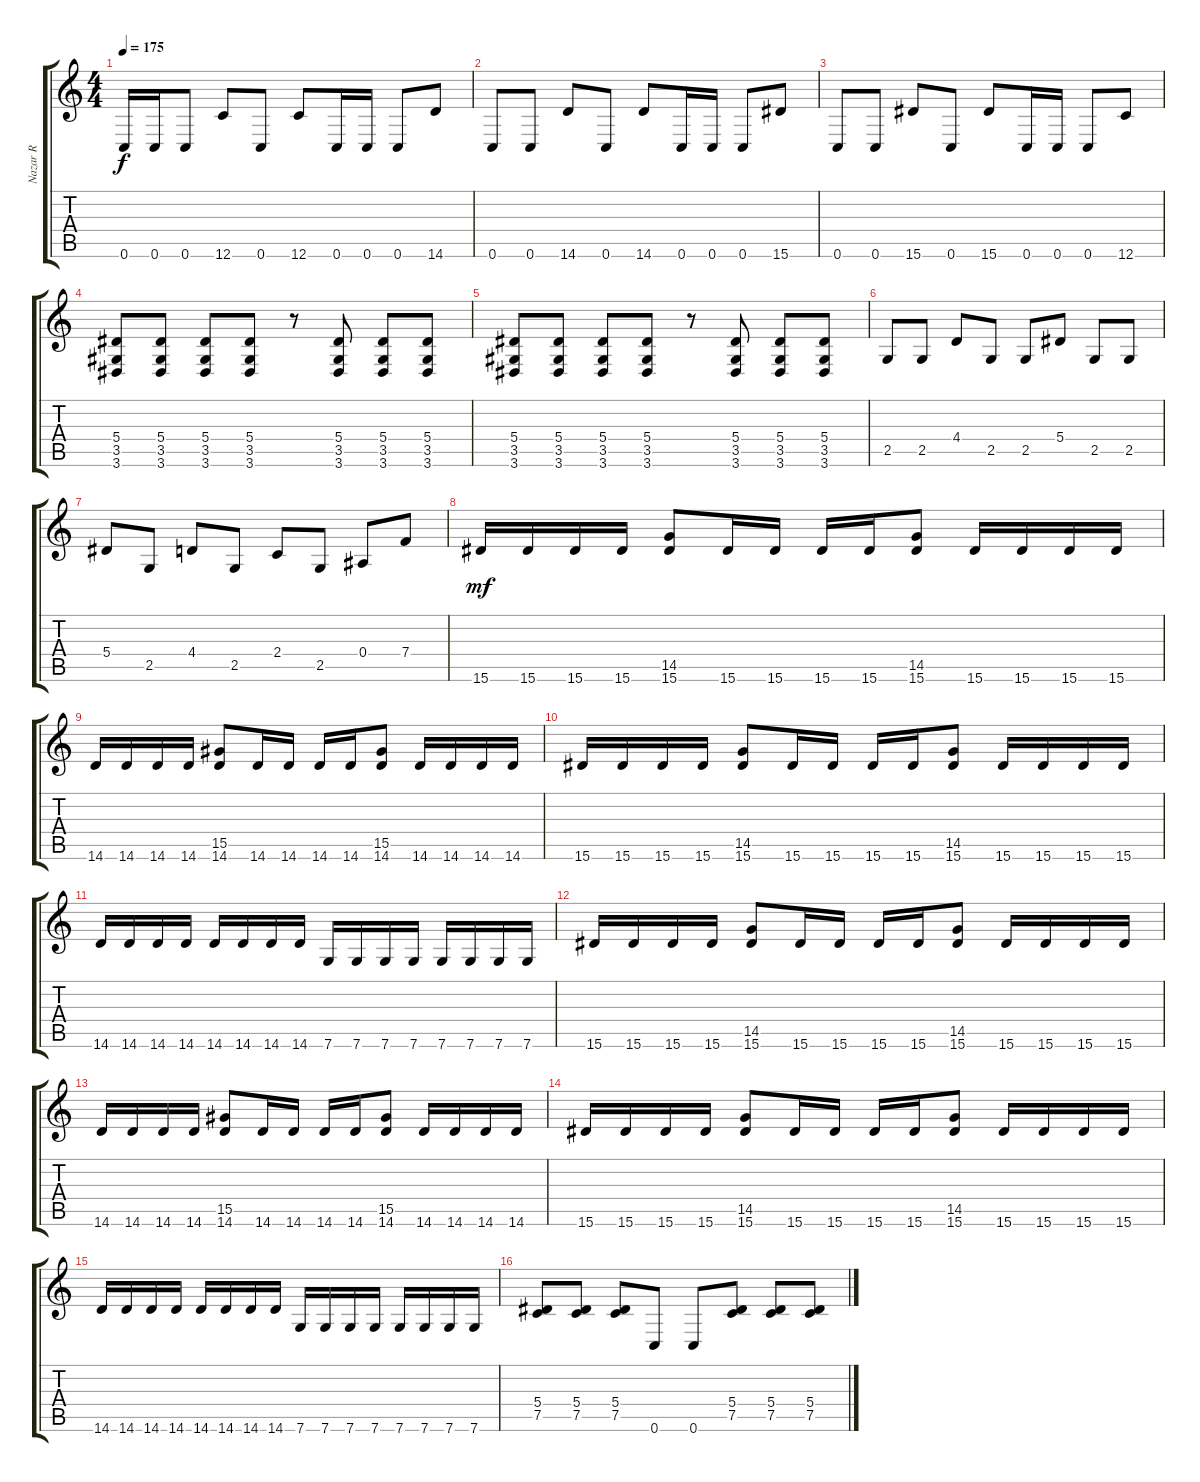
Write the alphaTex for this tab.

\track ("Nazar R" "Nazar R") {instrument distortionguitar}
\staff {score tabs}
\tuning (C4 G3 Eb3 Bb2 F2 C2) {hide}
\ts (4 4)
\tempo 175
\clef g2
\ks c
0.6.16{dy f} 0.6.16 0.6.8 12.6.8 0.6.8 12.6.8 0.6.16 0.6.16 0.6.8 14.6.8 |
0.6.8 0.6.8 14.6.8 0.6.8 14.6.8 0.6.16 0.6.16 0.6.8 15.6.8 |
0.6.8 0.6.8 15.6.8 0.6.8 15.6.8 0.6.16 0.6.16 0.6.8 12.6.8 |
(5.4 3.5 3.6).8 (5.4 3.5 3.6).8 (5.4 3.5 3.6).8 (5.4 3.5 3.6).8 r.8 (5.4 3.5 3.6).8 (5.4 3.5 3.6).8 (5.4 3.5 3.6).8 |
(5.4 3.5 3.6).8 (5.4 3.5 3.6).8 (5.4 3.5 3.6).8 (5.4 3.5 3.6).8 r.8 (5.4 3.5 3.6).8 (5.4 3.5 3.6).8 (5.4 3.5 3.6).8 |
2.5.8 2.5.8 4.4.8 2.5.8 2.5.8 5.4.8 2.5.8 2.5.8 |
5.4.8 2.5.8 4.4.8 2.5.8 2.4.8 2.5.8 0.4.8 7.4.8 |
15.6.16{dy mf} 15.6.16 15.6.16 15.6.16 (14.5 15.6).8 15.6.16 15.6.16 15.6.16 15.6.16 (14.5 15.6).8 15.6.16 15.6.16 15.6.16 15.6.16 |
14.6.16 14.6.16 14.6.16 14.6.16 (15.5 14.6).8 14.6.16 14.6.16 14.6.16 14.6.16 (15.5 14.6).8 14.6.16 14.6.16 14.6.16 14.6.16 |
15.6.16 15.6.16 15.6.16 15.6.16 (14.5 15.6).8 15.6.16 15.6.16 15.6.16 15.6.16 (14.5 15.6).8 15.6.16 15.6.16 15.6.16 15.6.16 |
14.6.16 14.6.16 14.6.16 14.6.16 14.6.16 14.6.16 14.6.16 14.6.16 7.6.16 7.6.16 7.6.16 7.6.16 7.6.16 7.6.16 7.6.16 7.6.16 |
15.6.16 15.6.16 15.6.16 15.6.16 (14.5 15.6).8 15.6.16 15.6.16 15.6.16 15.6.16 (14.5 15.6).8 15.6.16 15.6.16 15.6.16 15.6.16 |
14.6.16 14.6.16 14.6.16 14.6.16 (15.5 14.6).8 14.6.16 14.6.16 14.6.16 14.6.16 (15.5 14.6).8 14.6.16 14.6.16 14.6.16 14.6.16 |
15.6.16 15.6.16 15.6.16 15.6.16 (14.5 15.6).8 15.6.16 15.6.16 15.6.16 15.6.16 (14.5 15.6).8 15.6.16 15.6.16 15.6.16 15.6.16 |
14.6.16 14.6.16 14.6.16 14.6.16 14.6.16 14.6.16 14.6.16 14.6.16 7.6.16 7.6.16 7.6.16 7.6.16 7.6.16 7.6.16 7.6.16 7.6.16 |
(5.4 7.5).8 (5.4 7.5).8 (5.4 7.5).8 0.6.8 0.6.8 (5.4 7.5).8 (5.4 7.5).8 (5.4 7.5).8
